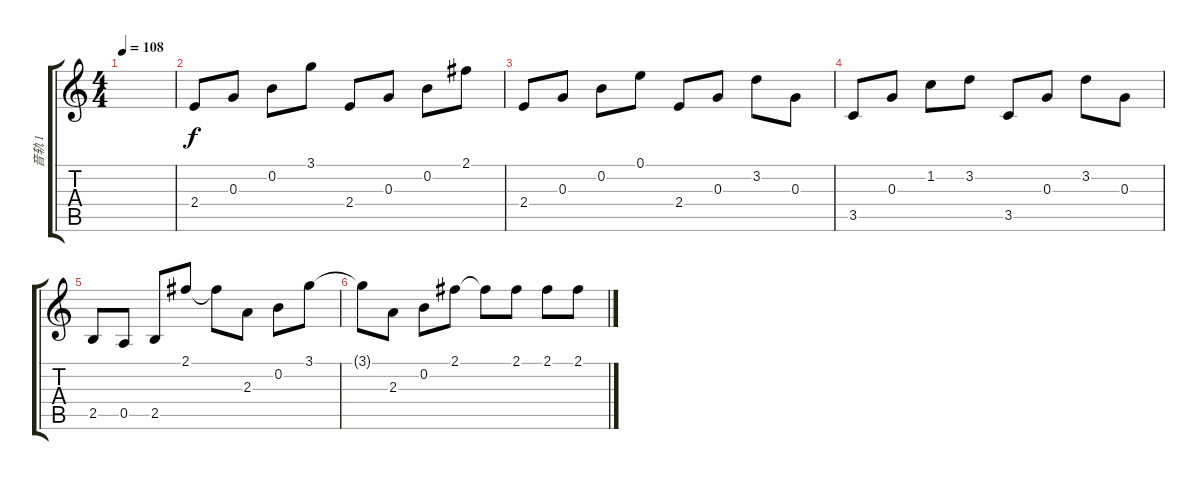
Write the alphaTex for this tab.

\track ("音轨 1" "音轨 1") {instrument acousticguitarsteel}
\staff {score tabs}
\tuning (E4 B3 G3 D3 A2 E2) {hide}
\ts (4 4)
\tempo 108
\clef g2
\ks c
|
2.4.8 0.3.8 0.2.8 3.1.8 2.4.8 0.3.8 0.2.8 2.1.8 |
2.4.8 0.3.8 0.2.8 0.1.8 2.4.8 0.3.8 3.2.8 0.3.8 |
3.5.8 0.3.8 1.2.8 3.2.8 3.5.8 0.3.8 3.2.8 0.3.8 |
2.5.8 0.5.8 2.5.8 2.1.8 2.1{t}.8 2.3.8 0.2.8 3.1.8 |
3.1{t}.8 2.3.8 0.2.8 2.1.8 2.1{t}.8 2.1.8 2.1.8 2.1.8
